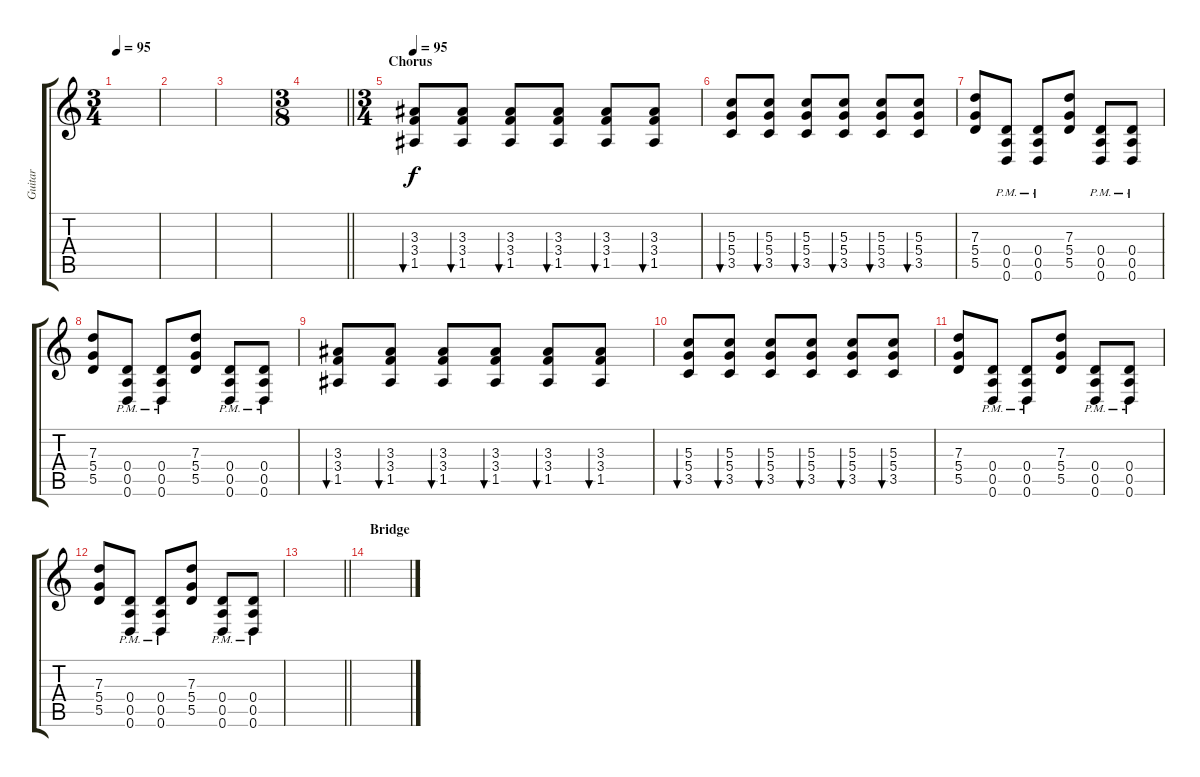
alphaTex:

\track ("Guitar" "Guitar") {instrument distortionguitar}
\staff {score tabs}
\tuning (E4 B3 G3 D3 A2 D2) {hide}
\ts (3 4)
\tempo 95
\clef g2
\ks c
|
|
|
\ts (3 8)
\barLineRight lightlight
|
\ts (3 4)
\section ("" "Chorus")
\tempo 95
(3.3 3.4 1.5).8{bu 60} (3.3 3.4 1.5).8{bu 60} (3.3 3.4 1.5).8{bu 60} (3.3 3.4 1.5).8{bu 60} (3.3 3.4 1.5).8{bu 60} (3.3 3.4 1.5).8{bu 60} |
(5.3 5.4 3.5).8{bu 60} (5.3 5.4 3.5).8{bu 60} (5.3 5.4 3.5).8{bu 60} (5.3 5.4 3.5).8{bu 60} (5.3 5.4 3.5).8{bu 60} (5.3 5.4 3.5).8{bu 60} |
(7.3 5.4 5.5).8 (0.4{pm} 0.5{pm} 0.6{pm}).8 (0.4{pm} 0.5{pm} 0.6{pm}).8 (7.3 5.4 5.5).8 (0.4{pm} 0.5{pm} 0.6{pm}).8 (0.4{pm} 0.5{pm} 0.6{pm}).8 |
(7.3 5.4 5.5).8 (0.4{pm} 0.5{pm} 0.6{pm}).8 (0.4{pm} 0.5{pm} 0.6{pm}).8 (7.3 5.4 5.5).8 (0.4{pm} 0.5{pm} 0.6{pm}).8 (0.4{pm} 0.5{pm} 0.6{pm}).8 |
(3.3 3.4 1.5).8{bu 60} (3.3 3.4 1.5).8{bu 60} (3.3 3.4 1.5).8{bu 60} (3.3 3.4 1.5).8{bu 60} (3.3 3.4 1.5).8{bu 60} (3.3 3.4 1.5).8{bu 60} |
(5.3 5.4 3.5).8{bu 60} (5.3 5.4 3.5).8{bu 60} (5.3 5.4 3.5).8{bu 60} (5.3 5.4 3.5).8{bu 60} (5.3 5.4 3.5).8{bu 60} (5.3 5.4 3.5).8{bu 60} |
(7.3 5.4 5.5).8 (0.4{pm} 0.5{pm} 0.6{pm}).8 (0.4{pm} 0.5{pm} 0.6{pm}).8 (7.3 5.4 5.5).8 (0.4{pm} 0.5{pm} 0.6{pm}).8 (0.4{pm} 0.5{pm} 0.6{pm}).8 |
(7.3 5.4 5.5).8 (0.4{pm} 0.5{pm} 0.6{pm}).8 (0.4{pm} 0.5{pm} 0.6{pm}).8 (7.3 5.4 5.5).8 (0.4{pm} 0.5{pm} 0.6{pm}).8 (0.4{pm} 0.5{pm} 0.6{pm}).8 |
\barLineRight lightlight
|
\section ("" "Bridge")
